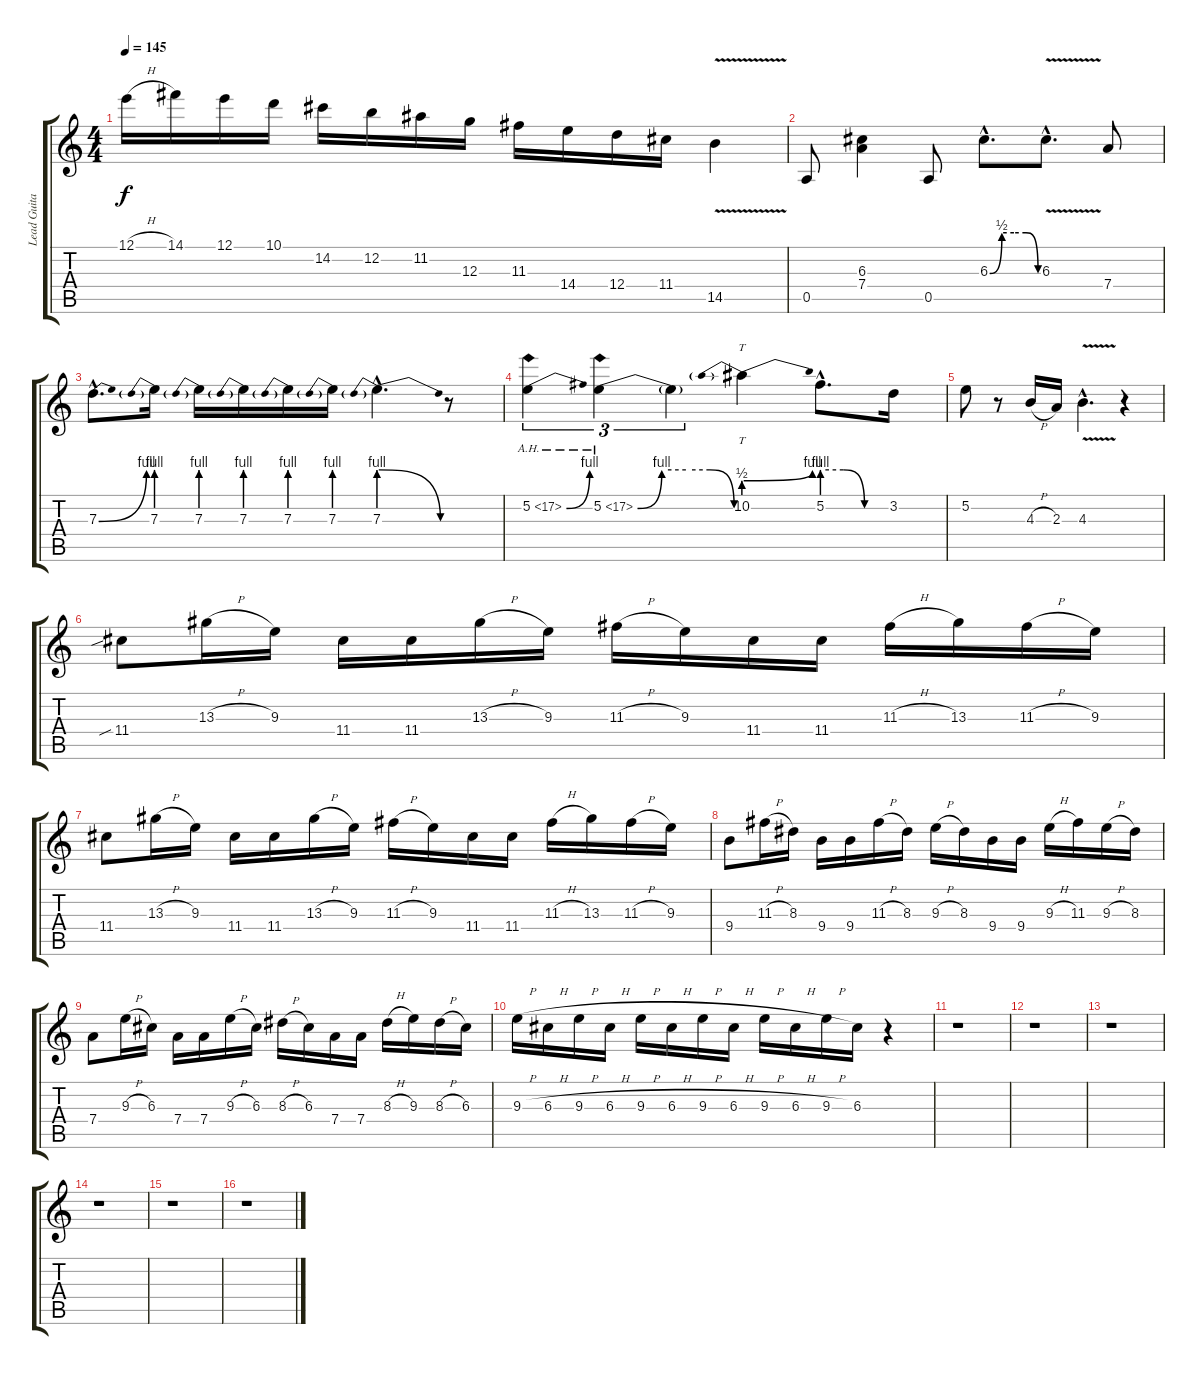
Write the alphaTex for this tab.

\track ("Lead Guitar" "Lead Guita") {instrument overdrivenguitar}
\staff {score tabs}
\tuning (E4 B3 G3 D3 A2 E2) {hide}
\ts (4 4)
\tempo 145
\clef g2
\ks c
12.1{h}.16{dy f} 14.1.16 12.1.16 10.1.16 14.2.16 12.2.16 11.2.16 12.3.16 11.3.16 14.4.16 12.4.16 11.4.16 14.5{v}.4 |
0.5.8 (6.3 7.4).4 0.5.8 6.3{be (custom 0 0 15 2 30 2 45 2 60 0) hac}.8{d} 6.3{v hac}.8{d} 7.4.8 |
7.3{be (bend 0 0 60 4) hac}.8{d} 7.3{be (prebend 0 4 60 4)}.16 7.3{be (prebend 0 4 60 4)}.16 7.3{be (prebend 0 4 60 4)}.16 7.3{be (prebend 0 4 60 4)}.16 7.3{be (prebend 0 4 60 4)}.16 7.3{be (prebendrelease 0 4 60 0) hac}.4{d} r.8 |
5.2{be (bend 0 0 60 4) ah 12}.4{tu (3 2)} 5.2{be (custom 0 0 15 4 30 4 45 4 60 0) ah 12}.4{tu (3 2)} 5.2{t}.4{tu (3 2)} 10.2{be (prebendbend 0 2 60 4)}.4{tt} 5.2{be (custom 0 4 20 4 40 0 60 0) hac}.8{d} 3.2.16 |
5.2.8 r.8 4.3{h}.16 2.3.16 4.3{v hac}.4{d} r.4 |
11.4{sib}.8 13.3{h}.16 9.3.16 11.4.16 11.4.16 13.3{h}.16 9.3.16 11.3{h}.16 9.3.16 11.4.16 11.4.16 11.3{h}.16 13.3.16 11.3{h}.16 9.3.16 |
11.4.8 13.3{h}.16 9.3.16 11.4.16 11.4.16 13.3{h}.16 9.3.16 11.3{h}.16 9.3.16 11.4.16 11.4.16 11.3{h}.16 13.3.16 11.3{h}.16 9.3.16 |
9.4.8 11.3{h}.16 8.3.16 9.4.16 9.4.16 11.3{h}.16 8.3.16 9.3{h}.16 8.3.16 9.4.16 9.4.16 9.3{h}.16 11.3.16 9.3{h}.16 8.3.16 |
7.4.8 9.3{h}.16 6.3.16 7.4.16 7.4.16 9.3{h}.16 6.3.16 8.3{h}.16 6.3.16 7.4.16 7.4.16 8.3{h}.16 9.3.16 8.3{h}.16 6.3.16 |
9.3{h}.16 6.3{h}.16 9.3{h}.16 6.3{h}.16 9.3{h}.16 6.3{h}.16 9.3{h}.16 6.3{h}.16 9.3{h}.16 6.3{h}.16 9.3{h}.16 6.3.16 r.4 |
r.1 |
r.1 |
r.1 |
r.1 |
r.1 |
r.1
